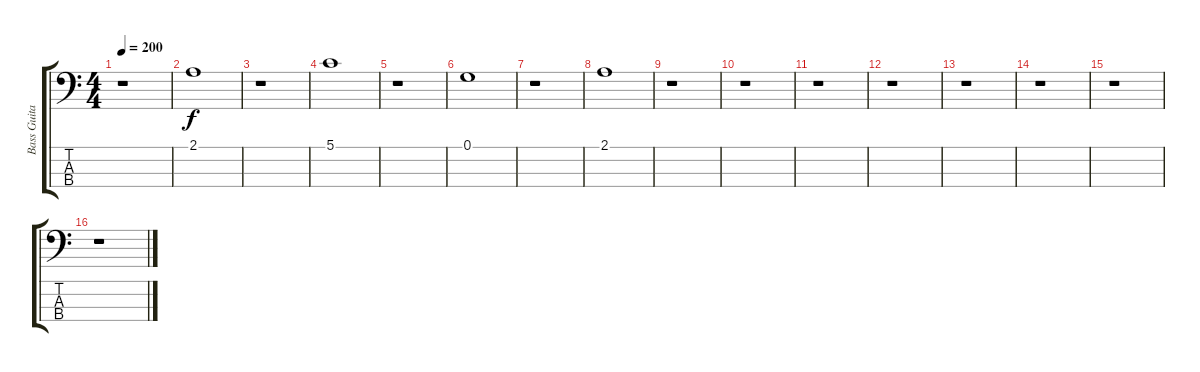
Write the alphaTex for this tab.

\track ("Bass Guitar" "Bass Guita") {instrument electricbassfinger}
\staff {score tabs}
\tuning (G2 D2 A1 E1) {hide}
\ts (4 4)
\tempo 200
\clef f4
\ks c
r.1{dy f} |
2.1.1 |
r.1 |
5.1.1 |
r.1 |
0.1.1 |
r.1 |
2.1.1 |
r.1 |
r.1 |
r.1 |
r.1 |
r.1 |
r.1 |
r.1 |
r.1
